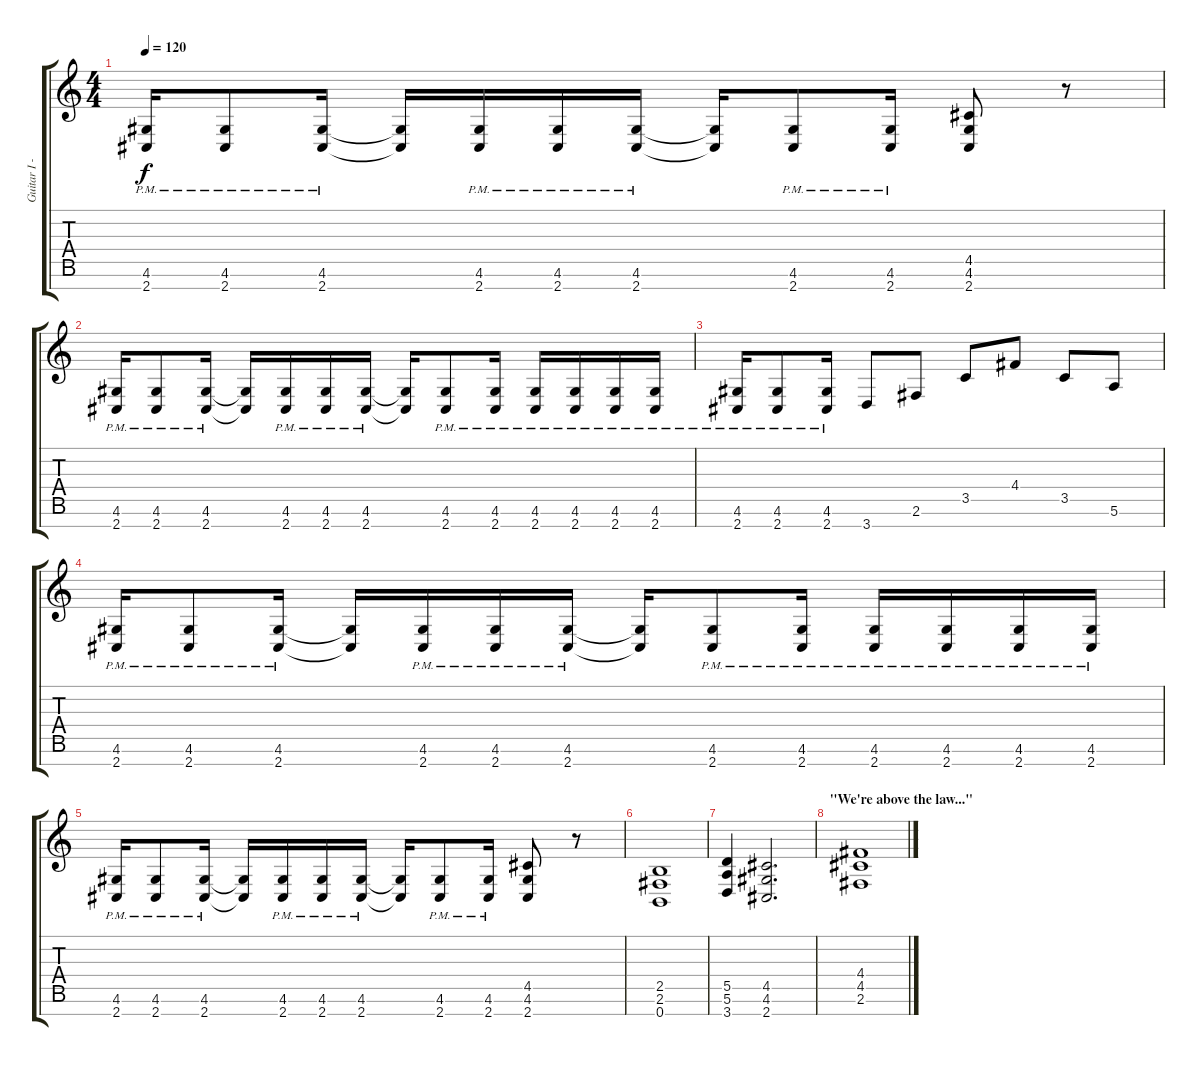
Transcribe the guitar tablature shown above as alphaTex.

\track ("Guitar I - Left" "Guitar I -") {instrument distortionguitar}
\staff {score tabs}
\tuning (E4 B3 G3 D3 A2 E2 B1) {hide}
\ts (4 4)
\tempo 120
\clef g2
\ks c
(4.6{pm} 2.7{pm}).16{dy f} (4.6{pm} 2.7{pm}).8 (4.6{pm} 2.7{pm}).16 (4.6{t} 2.7{t}).16 (4.6{pm} 2.7{pm}).16 (4.6{pm} 2.7{pm}).16 (4.6{pm} 2.7{pm}).16 (4.6{t} 2.7{t}).16 (4.6{pm} 2.7{pm}).8 (4.6{pm} 2.7{pm}).16 (4.5 4.6 2.7).8 r.8 |
(4.6{pm} 2.7{pm}).16 (4.6{pm} 2.7{pm}).8 (4.6{pm} 2.7{pm}).16 (4.6{t} 2.7{t}).16 (4.6{pm} 2.7{pm}).16 (4.6{pm} 2.7{pm}).16 (4.6{pm} 2.7{pm}).16 (4.6{t} 2.7{t}).16 (4.6{pm} 2.7{pm}).8 (4.6{pm} 2.7{pm}).16 (4.6{pm} 2.7{pm}).16 (4.6{pm} 2.7{pm}).16 (4.6{pm} 2.7{pm}).16 (4.6{pm} 2.7{pm}).16 |
(4.6{pm} 2.7{pm}).16 (4.6{pm} 2.7{pm}).8 (4.6{pm} 2.7{pm}).16 3.7.8 2.6.8 3.5.8 4.4.8 3.5.8 5.6.8 |
(4.6{pm} 2.7{pm}).16 (4.6{pm} 2.7{pm}).8 (4.6{pm} 2.7{pm}).16 (4.6{t} 2.7{t}).16 (4.6{pm} 2.7{pm}).16 (4.6{pm} 2.7{pm}).16 (4.6{pm} 2.7{pm}).16 (4.6{t} 2.7{t}).16 (4.6{pm} 2.7{pm}).8 (4.6{pm} 2.7{pm}).16 (4.6{pm} 2.7{pm}).16 (4.6{pm} 2.7{pm}).16 (4.6{pm} 2.7{pm}).16 (4.6{pm} 2.7{pm}).16 |
(4.6{pm} 2.7{pm}).16 (4.6{pm} 2.7{pm}).8 (4.6{pm} 2.7{pm}).16 (4.6{t} 2.7{t}).16 (4.6{pm} 2.7{pm}).16 (4.6{pm} 2.7{pm}).16 (4.6{pm} 2.7{pm}).16 (4.6{t} 2.7{t}).16 (4.6{pm} 2.7{pm}).8 (4.6{pm} 2.7{pm}).16 (4.5 4.6 2.7).8 r.8 |
(2.5 2.6 0.7).1 |
(5.5 5.6 3.7).4 (4.5 4.6 2.7).2{d} |
\section ("" "\"We're above the law...\"")
(4.4 4.5 2.6).1
